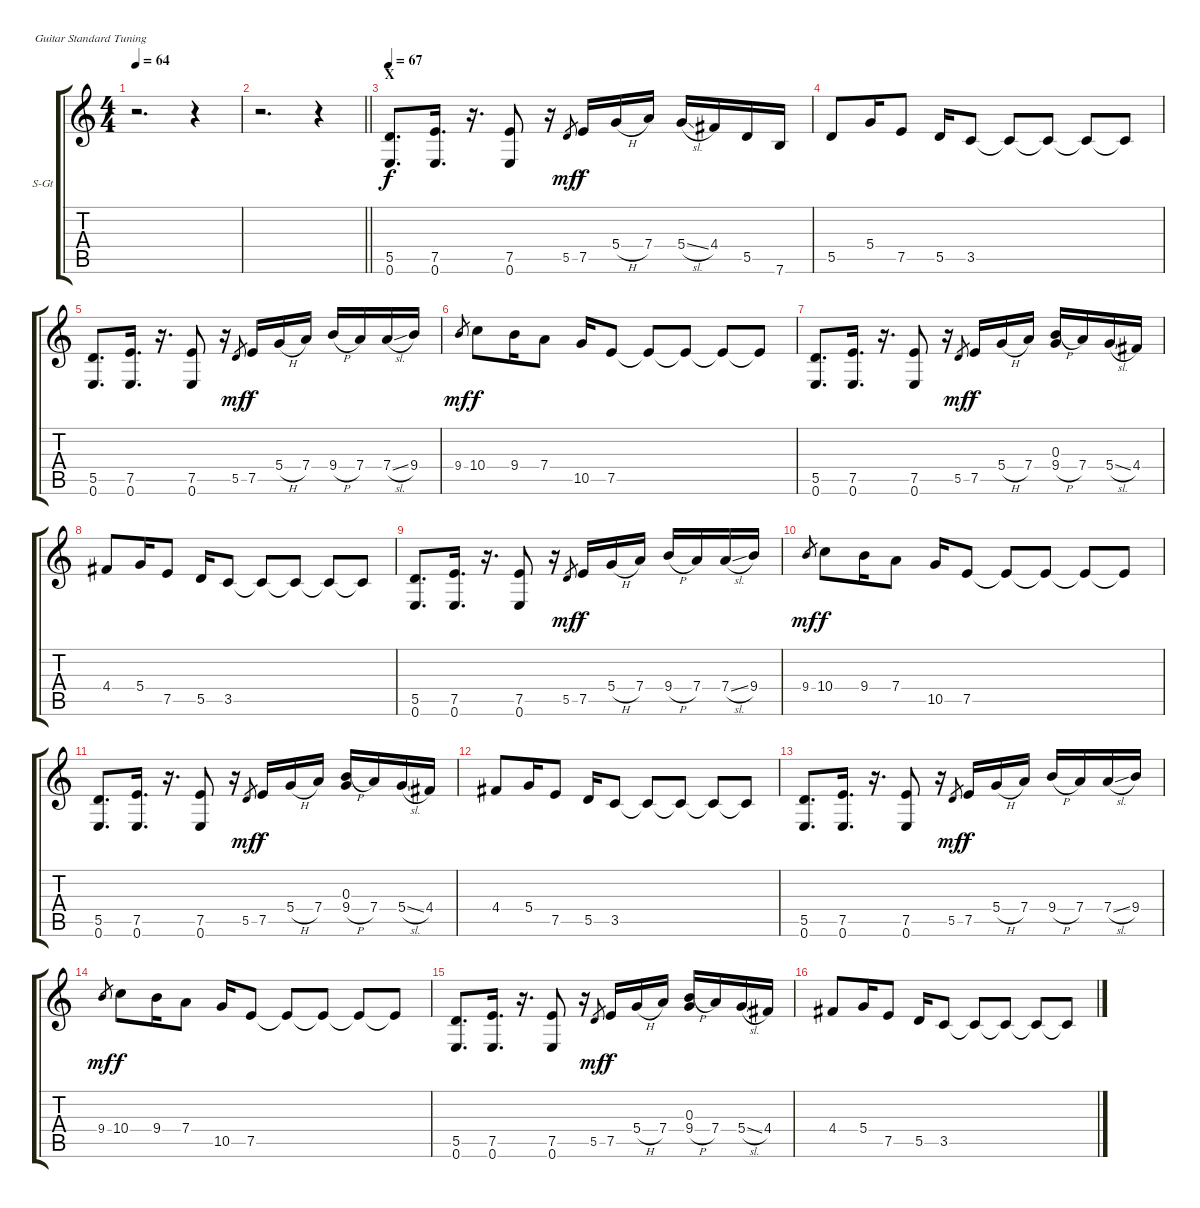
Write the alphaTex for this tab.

\bracketExtendMode groupsimilarinstruments
\firstSystemTrackNameOrientation horizontal
\otherSystemsTrackNameOrientation horizontal
\track ("Peter Lindgren" "S-Gt") {instrument acousticguitarsteel}
\staff {score tabs}
\tuning (E4 B3 G3 D3 A2 E2)
\ts (4 4)
\tempo 64
\clef g2
\ks c
r.2{d dy f} r.4 |
\barLineRight lightlight
r.2{d} r.4 |
\section ("" "X")
\tempo 67
(5.5 0.6).8{d} (7.5 0.6).16{d} r.16{d} (7.5 0.6).8 r.16 5.5.8{gr dy mf} 7.5.16{dy f} 5.4{h}.16 7.4.16 5.4{sl}.16 4.4.16 5.5.16 7.6.16 |
5.5.8 5.4.16 7.5.8 5.5.16 3.5.8 3.5{t}.8 3.5{t}.8 3.5{t}.8 3.5{t}.8 |
(5.5 0.6).8{d} (7.5 0.6).16{d} r.16{d} (7.5 0.6).8 r.16 5.5.8{gr dy mf} 7.5.16{dy f} 5.4{h}.16 7.4.16 9.4{h}.16 7.4.16 7.4{sl}.16 9.4.16 |
9.4.8{gr dy mf} 10.4.8{dy f} 9.4.16 7.4.8 10.5.16 7.5.8 7.5{t}.8 7.5{t}.8 7.5{t}.8 7.5{t}.8 |
(5.5 0.6).8{d} (7.5 0.6).16{d} r.16{d} (7.5 0.6).8 r.16 5.5.8{gr dy mf} 7.5.16{dy f} 5.4{h}.16 7.4.16 (0.3 9.4{h}).16 7.4.16 5.4{sl}.16 4.4.16 |
4.4.8 5.4.16 7.5.8 5.5.16 3.5.8 3.5{t}.8 3.5{t}.8 3.5{t}.8 3.5{t}.8 |
(5.5 0.6).8{d} (7.5 0.6).16{d} r.16{d} (7.5 0.6).8 r.16 5.5.8{gr dy mf} 7.5.16{dy f} 5.4{h}.16 7.4.16 9.4{h}.16 7.4.16 7.4{sl}.16 9.4.16 |
9.4.8{gr dy mf} 10.4.8{dy f} 9.4.16 7.4.8 10.5.16 7.5.8 7.5{t}.8 7.5{t}.8 7.5{t}.8 7.5{t}.8 |
(5.5 0.6).8{d} (7.5 0.6).16{d} r.16{d} (7.5 0.6).8 r.16 5.5.8{gr dy mf} 7.5.16{dy f} 5.4{h}.16 7.4.16 (0.3 9.4{h}).16 7.4.16 5.4{sl}.16 4.4.16 |
4.4.8 5.4.16 7.5.8 5.5.16 3.5.8 3.5{t}.8 3.5{t}.8 3.5{t}.8 3.5{t}.8 |
(5.5 0.6).8{d} (7.5 0.6).16{d} r.16{d} (7.5 0.6).8 r.16 5.5.8{gr dy mf} 7.5.16{dy f} 5.4{h}.16 7.4.16 9.4{h}.16 7.4.16 7.4{sl}.16 9.4.16 |
9.4.8{gr dy mf} 10.4.8{dy f} 9.4.16 7.4.8 10.5.16 7.5.8 7.5{t}.8 7.5{t}.8 7.5{t}.8 7.5{t}.8 |
(5.5 0.6).8{d} (7.5 0.6).16{d} r.16{d} (7.5 0.6).8 r.16 5.5.8{gr dy mf} 7.5.16{dy f} 5.4{h}.16 7.4.16 (0.3 9.4{h}).16 7.4.16 5.4{sl}.16 4.4.16 |
4.4.8 5.4.16 7.5.8 5.5.16 3.5.8 3.5{t}.8 3.5{t}.8 3.5{t}.8 3.5{t}.8
